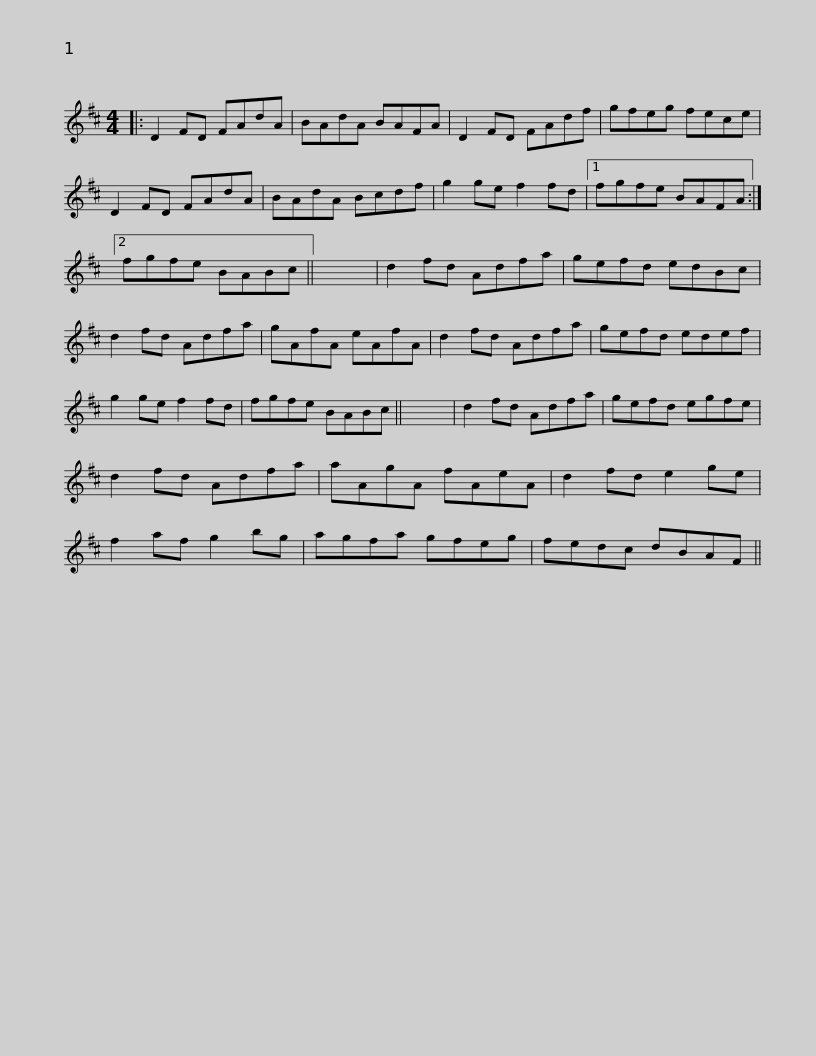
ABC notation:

X:1
L:1/8
M:4/4
I:linebreak $
K:D
V:1 treble
V:1
|: D2 FD FAdA | BAdA BAFA | D2 FD FAdf | gfeg fece | D2 FD FAdA |$ %5
 BAdA Bcdf | g2 ge f2 fd |1 fgfe BAFA :|2 fgfe BABc || x8 | %10
 d2 fd Adfa |$ gefd edBc | d2 fd Adfa | gAfA eAfA | d2 fd Adfa | %15
 gefd edef | g2 ge f2 fd |$ fgfe BABc || x8 | d2 fd Adfa | %20
 gefd egfe | d2 fd Adfa | aAgA fAeA |$ d2 fd e2 ge | f2 af g2 bg | %25
 agfa gfeg | fedc dBAF || %27
